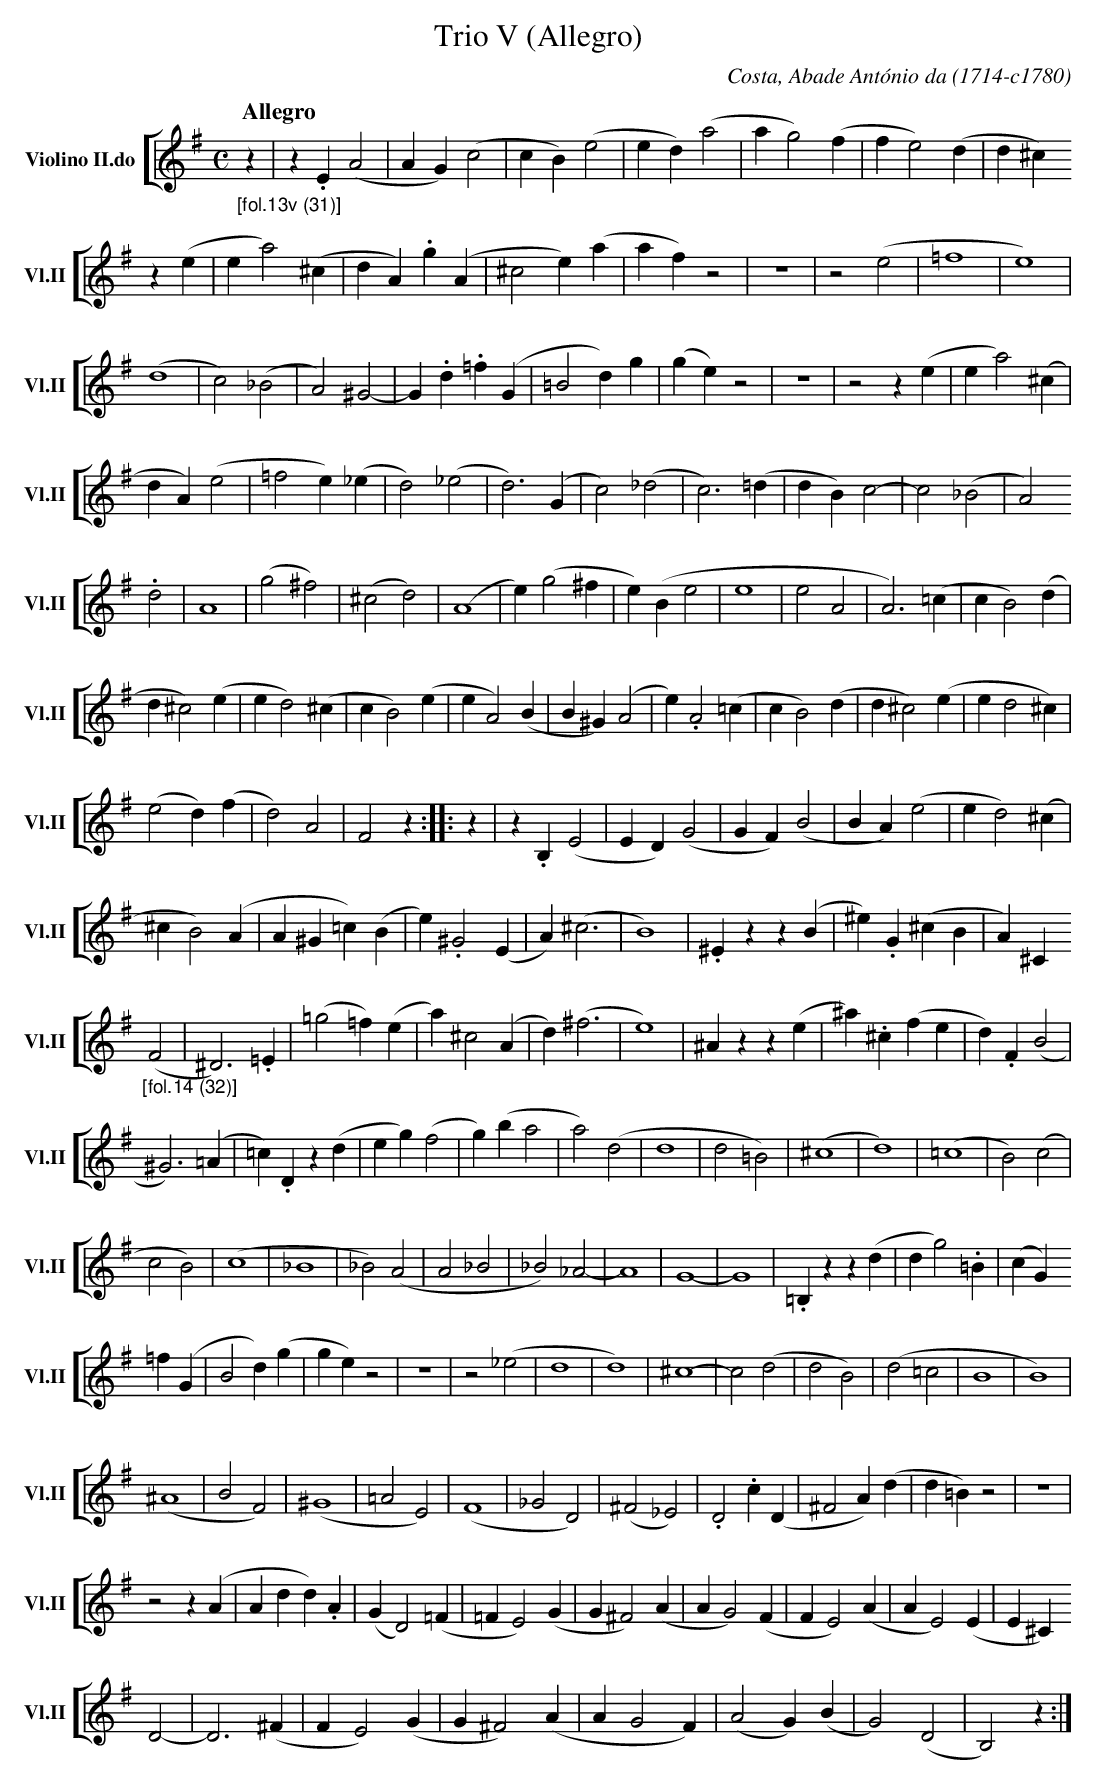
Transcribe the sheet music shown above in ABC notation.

X:1
T:Trio V (Allegro)
C:Costa, Abade Ant\'onio da (1714-c1780)
M:C
L:1/4
K:G
V: 2 clef=treble name="Violino II.do" sname="Vl.II"
%%staves [ 2 ]
   [Q:"Allegro"] "_[fol.13v (31)]" z | z .E (A2 | A G) (c2 | c B) (e2 | e d) (a2 | a g2) (f | f e2) (d | d ^c)
z (e | e a2)  (^c | d A) .g (A | ^c2 e) (a | a f) z2 | Z | z2 (e2 | =f4 | e4) |
(d4 | c2) (_B2 | A2) ^G2- | G .d .=f (G | =B2 d) g | (g e) z2 | Z | z2 z (e | e a2) (^c |
d A) (e2 | =f2 e) (_e | d2) (_e2 | d3) (G | c2) (_d2 | c3) (=d | d B) c2- | c2 (_B2 | A2)
.d2 | A4 | (g2 ^f2) | (^c2 d2) | (A4 | e) (g2 ^f | e) (B e2 | e4 | e2 A2 | A3) (=c | c B2) (d |
d ^c2) (e | e d2) (^c | c B2) (e | e A2) (B | B ^G) (A2 | e) .A2 (=c | c B2) (d | d ^c2) (e | e d2 ^c) |
(e2 d) (f | d2) A2 | F2 z :|: z | z .B, (E2 | E D) (G2 | G F) (B2 | B A) (e2 | e d2) (^c |
^c B2) (A | A ^G =c) (B | e) .^G2 (E | A) (^c3 | B4) |.^E z z (B | ^e) .G (^c B | A) ^C
"_[fol.14 (32)]" (F2 | ^D3) .=E | (=g2 =f) (e | a) ^c2 (A | d) (^f3 | e4) | ^A z z (e | ^a) .^c (f e | d) .F (B2 |
 ^G3) (=A | =c) .D z (d | e g) (f2 | g) (b a2 | a2) (d2 | d4 | d2 =B2) | (^c4 |d4) | (=c4 | B2) (c2 |
c2 B2) | (c4 | _B4 | _B2) (A2 | A2 _B2 | _B2) _A2- | A4 | G4- | G4 | .=B, z z (d | d g2) .=B | (c G)
=f (G | B2 d) (g | g e) z2 | Z | z2 (_e2 | d4 | d4) | ^c4- | c2 (d2 | d2 B2) | (d2 =c2 | B4 | B4) |
(^A4 | B2F2) | (^G4 | =A2 E2) | (F4 | _G2 D2) | (^F2 _E2) | .D2 .c (D | ^F2 A) (d | d =B) z2 | Z |
z2 z (A | A d d) .A | (G D2) (=F | =F E2) (G | G ^F2) (A | A G2) (F | F E2) (A | A E2) (E | E ^C)
D2- | D3 (^F | F E2) (G | G ^F2) (A | A G2 F) | (A2 G) (B | G2) (D2 | B,2) z :|
